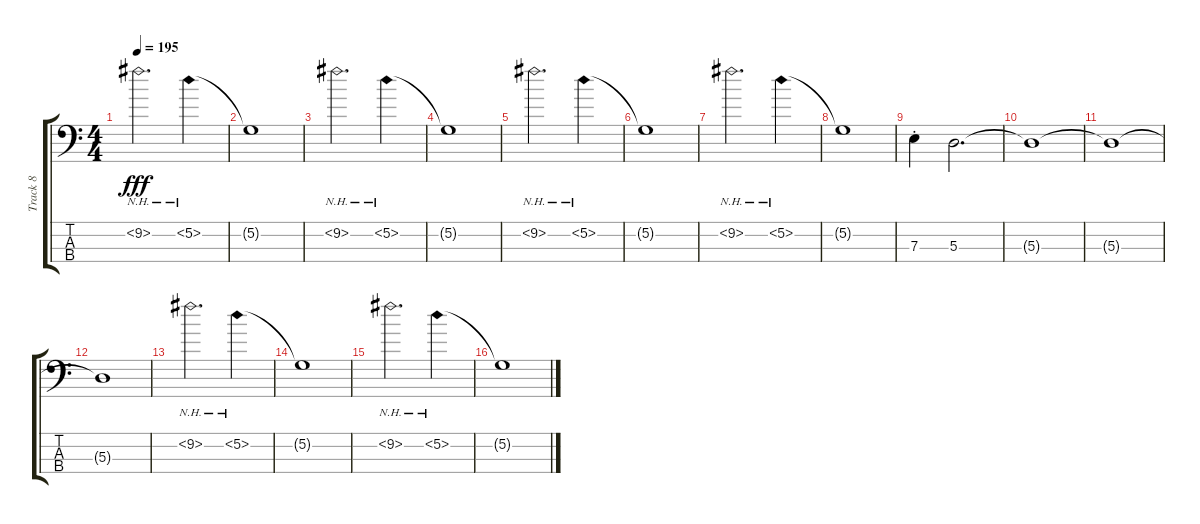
\track ("Track 8" "Track 8") {instrument electricbasspick}
\staff {score tabs}
\tuning (G2 D2 A1 E1) {hide}
\ts (4 4)
\tempo 195
\clef f4
\ks c
9.2{nh}.2{d dy fff} 5.2{nh}.4 |
5.2{t}.1 |
9.2{nh}.2{d} 5.2{nh}.4 |
5.2{t}.1 |
9.2{nh}.2{d} 5.2{nh}.4 |
5.2{t}.1 |
9.2{nh}.2{d} 5.2{nh}.4 |
5.2{t}.1 |
7.3{st}.4 5.3.2{d} |
5.3{t}.1 |
5.3{t}.1 |
5.3{t}.1 |
9.2{nh}.2{d} 5.2{nh}.4 |
5.2{t}.1 |
9.2{nh}.2{d} 5.2{nh}.4 |
5.2{t}.1
